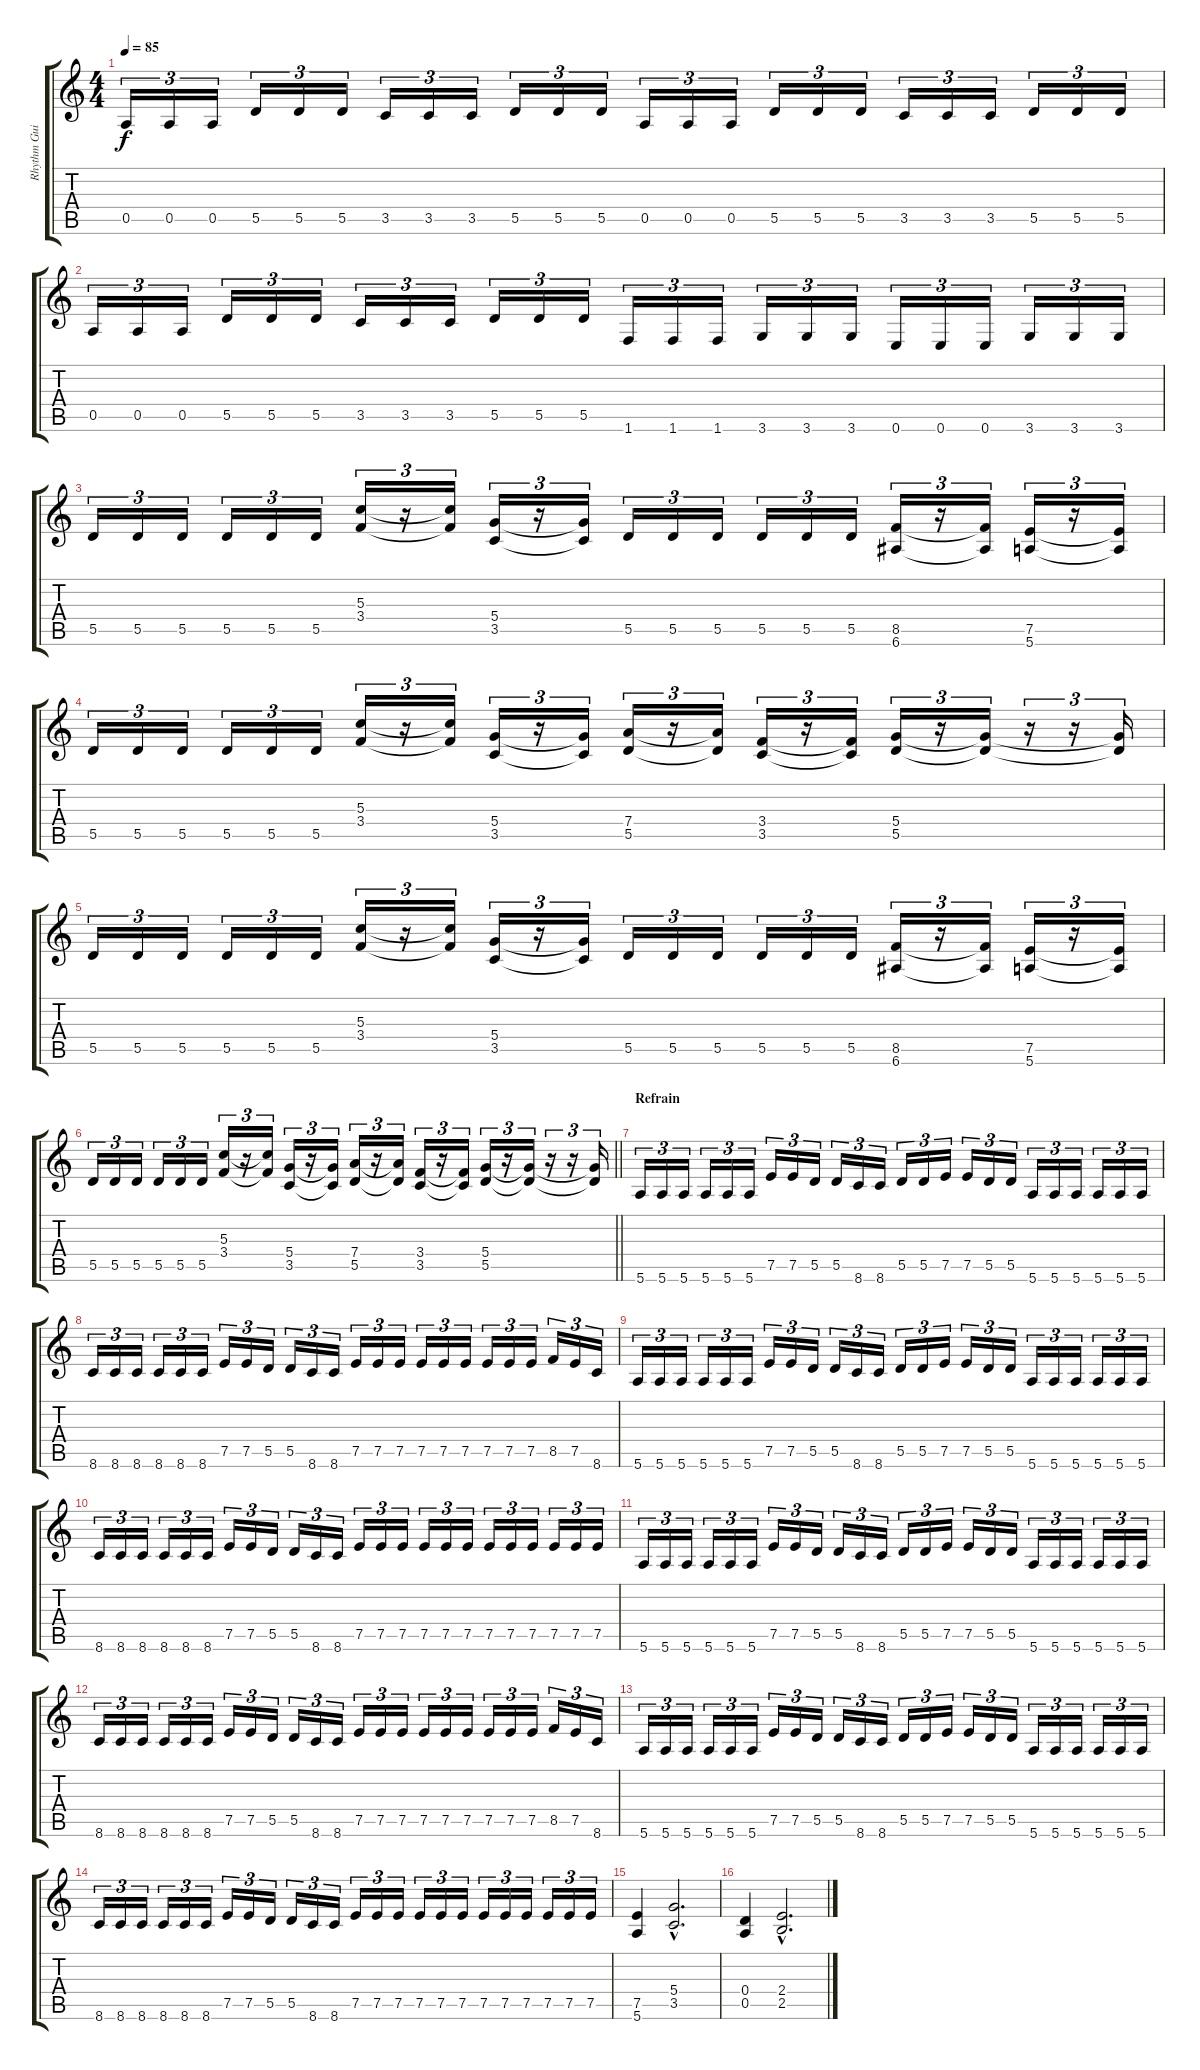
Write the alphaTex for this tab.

\track ("Rhythm Guitar" "Rhythm Gui") {instrument distortionguitar}
\staff {score tabs}
\tuning (E4 B3 G3 D3 A2 E2) {hide}
\ts (4 4)
\tempo 85
\clef g2
\ks c
0.5.16{tu (3 2) dy f} 0.5.16{tu (3 2)} 0.5.16{tu (3 2)} 5.5.16{tu (3 2)} 5.5.16{tu (3 2)} 5.5.16{tu (3 2)} 3.5.16{tu (3 2)} 3.5.16{tu (3 2)} 3.5.16{tu (3 2)} 5.5.16{tu (3 2)} 5.5.16{tu (3 2)} 5.5.16{tu (3 2)} 0.5.16{tu (3 2)} 0.5.16{tu (3 2)} 0.5.16{tu (3 2)} 5.5.16{tu (3 2)} 5.5.16{tu (3 2)} 5.5.16{tu (3 2)} 3.5.16{tu (3 2)} 3.5.16{tu (3 2)} 3.5.16{tu (3 2)} 5.5.16{tu (3 2)} 5.5.16{tu (3 2)} 5.5.16{tu (3 2)} |
0.5.16{tu (3 2)} 0.5.16{tu (3 2)} 0.5.16{tu (3 2)} 5.5.16{tu (3 2)} 5.5.16{tu (3 2)} 5.5.16{tu (3 2)} 3.5.16{tu (3 2)} 3.5.16{tu (3 2)} 3.5.16{tu (3 2)} 5.5.16{tu (3 2)} 5.5.16{tu (3 2)} 5.5.16{tu (3 2)} 1.6.16{tu (3 2)} 1.6.16{tu (3 2)} 1.6.16{tu (3 2)} 3.6.16{tu (3 2)} 3.6.16{tu (3 2)} 3.6.16{tu (3 2)} 0.6.16{tu (3 2)} 0.6.16{tu (3 2)} 0.6.16{tu (3 2)} 3.6.16{tu (3 2)} 3.6.16{tu (3 2)} 3.6.16{tu (3 2)} |
5.5.16{tu (3 2)} 5.5.16{tu (3 2)} 5.5.16{tu (3 2)} 5.5.16{tu (3 2)} 5.5.16{tu (3 2)} 5.5.16{tu (3 2)} (5.3 3.4).16{tu (3 2)} r.16{tu (3 2)} (5.3{t} 3.4{t}).16{tu (3 2)} (5.4 3.5).16{tu (3 2)} r.16{tu (3 2)} (5.4{t} 3.5{t}).16{tu (3 2)} 5.5.16{tu (3 2)} 5.5.16{tu (3 2)} 5.5.16{tu (3 2)} 5.5.16{tu (3 2)} 5.5.16{tu (3 2)} 5.5.16{tu (3 2)} (8.5 6.6).16{tu (3 2)} r.16{tu (3 2)} (8.5{t} 6.6{t}).16{tu (3 2)} (7.5 5.6).16{tu (3 2)} r.16{tu (3 2)} (7.5{t} 5.6{t}).16{tu (3 2)} |
5.5.16{tu (3 2)} 5.5.16{tu (3 2)} 5.5.16{tu (3 2)} 5.5.16{tu (3 2)} 5.5.16{tu (3 2)} 5.5.16{tu (3 2)} (5.3 3.4).16{tu (3 2)} r.16{tu (3 2)} (5.3{t} 3.4{t}).16{tu (3 2)} (5.4 3.5).16{tu (3 2)} r.16{tu (3 2)} (5.4{t} 3.5{t}).16{tu (3 2)} (7.4 5.5).16{tu (3 2)} r.16{tu (3 2)} (7.4{t} 5.5{t}).16{tu (3 2)} (3.4 3.5).16{tu (3 2)} r.16{tu (3 2)} (3.4{t} 3.5{t}).16{tu (3 2)} (5.4 5.5).16{tu (3 2)} r.16{tu (3 2)} (5.4{t} 5.5{t}).16{tu (3 2)} r.16{tu (3 2)} r.16{tu (3 2)} (5.4{t} 5.5{t}).16{tu (3 2)} |
5.5.16{tu (3 2)} 5.5.16{tu (3 2)} 5.5.16{tu (3 2)} 5.5.16{tu (3 2)} 5.5.16{tu (3 2)} 5.5.16{tu (3 2)} (5.3 3.4).16{tu (3 2)} r.16{tu (3 2)} (5.3{t} 3.4{t}).16{tu (3 2)} (5.4 3.5).16{tu (3 2)} r.16{tu (3 2)} (5.4{t} 3.5{t}).16{tu (3 2)} 5.5.16{tu (3 2)} 5.5.16{tu (3 2)} 5.5.16{tu (3 2)} 5.5.16{tu (3 2)} 5.5.16{tu (3 2)} 5.5.16{tu (3 2)} (8.5 6.6).16{tu (3 2)} r.16{tu (3 2)} (8.5{t} 6.6{t}).16{tu (3 2)} (7.5 5.6).16{tu (3 2)} r.16{tu (3 2)} (7.5{t} 5.6{t}).16{tu (3 2)} |
\barLineRight lightlight
5.5.16{tu (3 2)} 5.5.16{tu (3 2)} 5.5.16{tu (3 2)} 5.5.16{tu (3 2)} 5.5.16{tu (3 2)} 5.5.16{tu (3 2)} (5.3 3.4).16{tu (3 2)} r.16{tu (3 2)} (5.3{t} 3.4{t}).16{tu (3 2)} (5.4 3.5).16{tu (3 2)} r.16{tu (3 2)} (5.4{t} 3.5{t}).16{tu (3 2)} (7.4 5.5).16{tu (3 2)} r.16{tu (3 2)} (7.4{t} 5.5{t}).16{tu (3 2)} (3.4 3.5).16{tu (3 2)} r.16{tu (3 2)} (3.4{t} 3.5{t}).16{tu (3 2)} (5.4 5.5).16{tu (3 2)} r.16{tu (3 2)} (5.4{t} 5.5{t}).16{tu (3 2)} r.16{tu (3 2)} r.16{tu (3 2)} (5.4{t} 5.5{t}).16{tu (3 2)} |
\section ("" "Refrain")
5.6.16{tu (3 2)} 5.6.16{tu (3 2)} 5.6.16{tu (3 2)} 5.6.16{tu (3 2)} 5.6.16{tu (3 2)} 5.6.16{tu (3 2)} 7.5.16{tu (3 2)} 7.5.16{tu (3 2)} 5.5.16{tu (3 2)} 5.5.16{tu (3 2)} 8.6.16{tu (3 2)} 8.6.16{tu (3 2)} 5.5.16{tu (3 2)} 5.5.16{tu (3 2)} 7.5.16{tu (3 2)} 7.5.16{tu (3 2)} 5.5.16{tu (3 2)} 5.5.16{tu (3 2)} 5.6.16{tu (3 2)} 5.6.16{tu (3 2)} 5.6.16{tu (3 2)} 5.6.16{tu (3 2)} 5.6.16{tu (3 2)} 5.6.16{tu (3 2)} |
8.6.16{tu (3 2)} 8.6.16{tu (3 2)} 8.6.16{tu (3 2)} 8.6.16{tu (3 2)} 8.6.16{tu (3 2)} 8.6.16{tu (3 2)} 7.5.16{tu (3 2)} 7.5.16{tu (3 2)} 5.5.16{tu (3 2)} 5.5.16{tu (3 2)} 8.6.16{tu (3 2)} 8.6.16{tu (3 2)} 7.5.16{tu (3 2)} 7.5.16{tu (3 2)} 7.5.16{tu (3 2)} 7.5.16{tu (3 2)} 7.5.16{tu (3 2)} 7.5.16{tu (3 2)} 7.5.16{tu (3 2)} 7.5.16{tu (3 2)} 7.5.16{tu (3 2)} 8.5.16{tu (3 2)} 7.5.16{tu (3 2)} 8.6.16{tu (3 2)} |
5.6.16{tu (3 2)} 5.6.16{tu (3 2)} 5.6.16{tu (3 2)} 5.6.16{tu (3 2)} 5.6.16{tu (3 2)} 5.6.16{tu (3 2)} 7.5.16{tu (3 2)} 7.5.16{tu (3 2)} 5.5.16{tu (3 2)} 5.5.16{tu (3 2)} 8.6.16{tu (3 2)} 8.6.16{tu (3 2)} 5.5.16{tu (3 2)} 5.5.16{tu (3 2)} 7.5.16{tu (3 2)} 7.5.16{tu (3 2)} 5.5.16{tu (3 2)} 5.5.16{tu (3 2)} 5.6.16{tu (3 2)} 5.6.16{tu (3 2)} 5.6.16{tu (3 2)} 5.6.16{tu (3 2)} 5.6.16{tu (3 2)} 5.6.16{tu (3 2)} |
8.6.16{tu (3 2)} 8.6.16{tu (3 2)} 8.6.16{tu (3 2)} 8.6.16{tu (3 2)} 8.6.16{tu (3 2)} 8.6.16{tu (3 2)} 7.5.16{tu (3 2)} 7.5.16{tu (3 2)} 5.5.16{tu (3 2)} 5.5.16{tu (3 2)} 8.6.16{tu (3 2)} 8.6.16{tu (3 2)} 7.5.16{tu (3 2)} 7.5.16{tu (3 2)} 7.5.16{tu (3 2)} 7.5.16{tu (3 2)} 7.5.16{tu (3 2)} 7.5.16{tu (3 2)} 7.5.16{tu (3 2)} 7.5.16{tu (3 2)} 7.5.16{tu (3 2)} 7.5.16{tu (3 2)} 7.5.16{tu (3 2)} 7.5.16{tu (3 2)} |
5.6.16{tu (3 2)} 5.6.16{tu (3 2)} 5.6.16{tu (3 2)} 5.6.16{tu (3 2)} 5.6.16{tu (3 2)} 5.6.16{tu (3 2)} 7.5.16{tu (3 2)} 7.5.16{tu (3 2)} 5.5.16{tu (3 2)} 5.5.16{tu (3 2)} 8.6.16{tu (3 2)} 8.6.16{tu (3 2)} 5.5.16{tu (3 2)} 5.5.16{tu (3 2)} 7.5.16{tu (3 2)} 7.5.16{tu (3 2)} 5.5.16{tu (3 2)} 5.5.16{tu (3 2)} 5.6.16{tu (3 2)} 5.6.16{tu (3 2)} 5.6.16{tu (3 2)} 5.6.16{tu (3 2)} 5.6.16{tu (3 2)} 5.6.16{tu (3 2)} |
8.6.16{tu (3 2)} 8.6.16{tu (3 2)} 8.6.16{tu (3 2)} 8.6.16{tu (3 2)} 8.6.16{tu (3 2)} 8.6.16{tu (3 2)} 7.5.16{tu (3 2)} 7.5.16{tu (3 2)} 5.5.16{tu (3 2)} 5.5.16{tu (3 2)} 8.6.16{tu (3 2)} 8.6.16{tu (3 2)} 7.5.16{tu (3 2)} 7.5.16{tu (3 2)} 7.5.16{tu (3 2)} 7.5.16{tu (3 2)} 7.5.16{tu (3 2)} 7.5.16{tu (3 2)} 7.5.16{tu (3 2)} 7.5.16{tu (3 2)} 7.5.16{tu (3 2)} 8.5.16{tu (3 2)} 7.5.16{tu (3 2)} 8.6.16{tu (3 2)} |
5.6.16{tu (3 2)} 5.6.16{tu (3 2)} 5.6.16{tu (3 2)} 5.6.16{tu (3 2)} 5.6.16{tu (3 2)} 5.6.16{tu (3 2)} 7.5.16{tu (3 2)} 7.5.16{tu (3 2)} 5.5.16{tu (3 2)} 5.5.16{tu (3 2)} 8.6.16{tu (3 2)} 8.6.16{tu (3 2)} 5.5.16{tu (3 2)} 5.5.16{tu (3 2)} 7.5.16{tu (3 2)} 7.5.16{tu (3 2)} 5.5.16{tu (3 2)} 5.5.16{tu (3 2)} 5.6.16{tu (3 2)} 5.6.16{tu (3 2)} 5.6.16{tu (3 2)} 5.6.16{tu (3 2)} 5.6.16{tu (3 2)} 5.6.16{tu (3 2)} |
8.6.16{tu (3 2)} 8.6.16{tu (3 2)} 8.6.16{tu (3 2)} 8.6.16{tu (3 2)} 8.6.16{tu (3 2)} 8.6.16{tu (3 2)} 7.5.16{tu (3 2)} 7.5.16{tu (3 2)} 5.5.16{tu (3 2)} 5.5.16{tu (3 2)} 8.6.16{tu (3 2)} 8.6.16{tu (3 2)} 7.5.16{tu (3 2)} 7.5.16{tu (3 2)} 7.5.16{tu (3 2)} 7.5.16{tu (3 2)} 7.5.16{tu (3 2)} 7.5.16{tu (3 2)} 7.5.16{tu (3 2)} 7.5.16{tu (3 2)} 7.5.16{tu (3 2)} 7.5.16{tu (3 2)} 7.5.16{tu (3 2)} 7.5.16{tu (3 2)} |
(7.5 5.6).4 (5.4{hac} 3.5{hac}).2{d} |
(0.4 0.5).4 (2.4{hac} 2.5{hac}).2{d}
